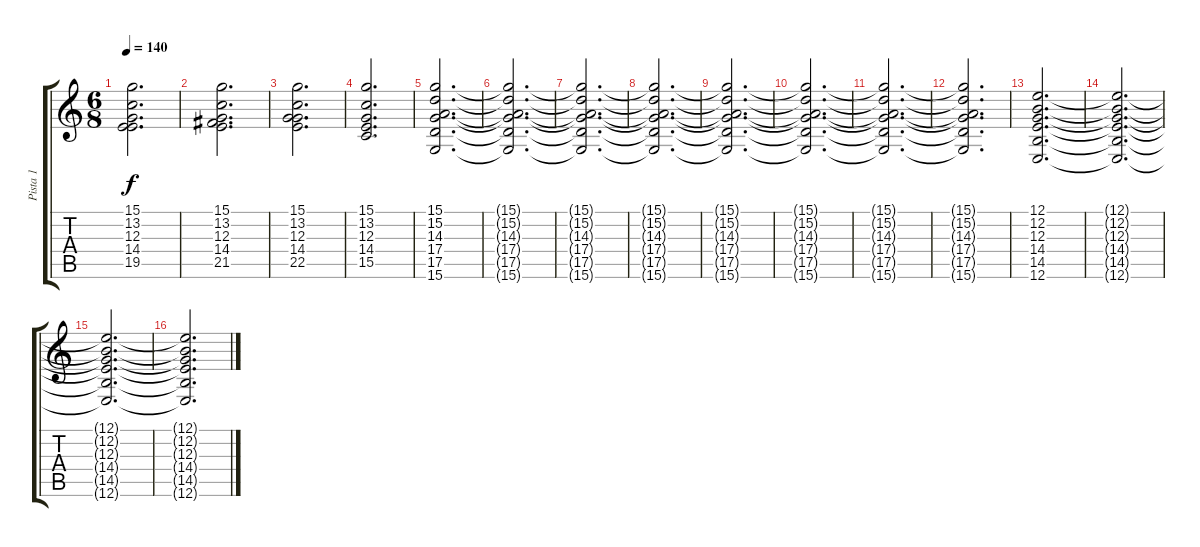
\track ("Pista 1" "Pista 1") {instrument tremolostrings}
\staff {score tabs}
\tuning (E4 B3 G3 D3 A2 E2) {hide}
\ts (6 8)
\tempo 140
\clef g2
\ks c
(15.1 13.2 12.3 14.4 19.5).2{d dy f} |
(15.1 13.2 12.3 14.4 21.5).2{d} |
(15.1 13.2 12.3 14.4 22.5).2{d} |
(15.1 13.2 12.3 14.4 15.5).2{d} |
(15.1 15.2 14.3 17.4 17.5 15.6).2{d} |
(15.1{t} 15.2{t} 14.3{t} 17.4{t} 17.5{t} 15.6{t}).2{d} |
(15.1{t} 15.2{t} 14.3{t} 17.4{t} 17.5{t} 15.6{t}).2{d} |
(15.1{t} 15.2{t} 14.3{t} 17.4{t} 17.5{t} 15.6{t}).2{d} |
(15.1{t} 15.2{t} 14.3{t} 17.4{t} 17.5{t} 15.6{t}).2{d} |
(15.1{t} 15.2{t} 14.3{t} 17.4{t} 17.5{t} 15.6{t}).2{d} |
(15.1{t} 15.2{t} 14.3{t} 17.4{t} 17.5{t} 15.6{t}).2{d} |
(15.1{t} 15.2{t} 14.3{t} 17.4{t} 17.5{t} 15.6{t}).2{d} |
(12.1 12.2 12.3 14.4 14.5 12.6).2{d} |
(12.1{t} 12.2{t} 12.3{t} 14.4{t} 14.5{t} 12.6{t}).2{d} |
(12.1{t} 12.2{t} 12.3{t} 14.4{t} 14.5{t} 12.6{t}).2{d} |
(12.1{t} 12.2{t} 12.3{t} 14.4{t} 14.5{t} 12.6{t}).2{d}
